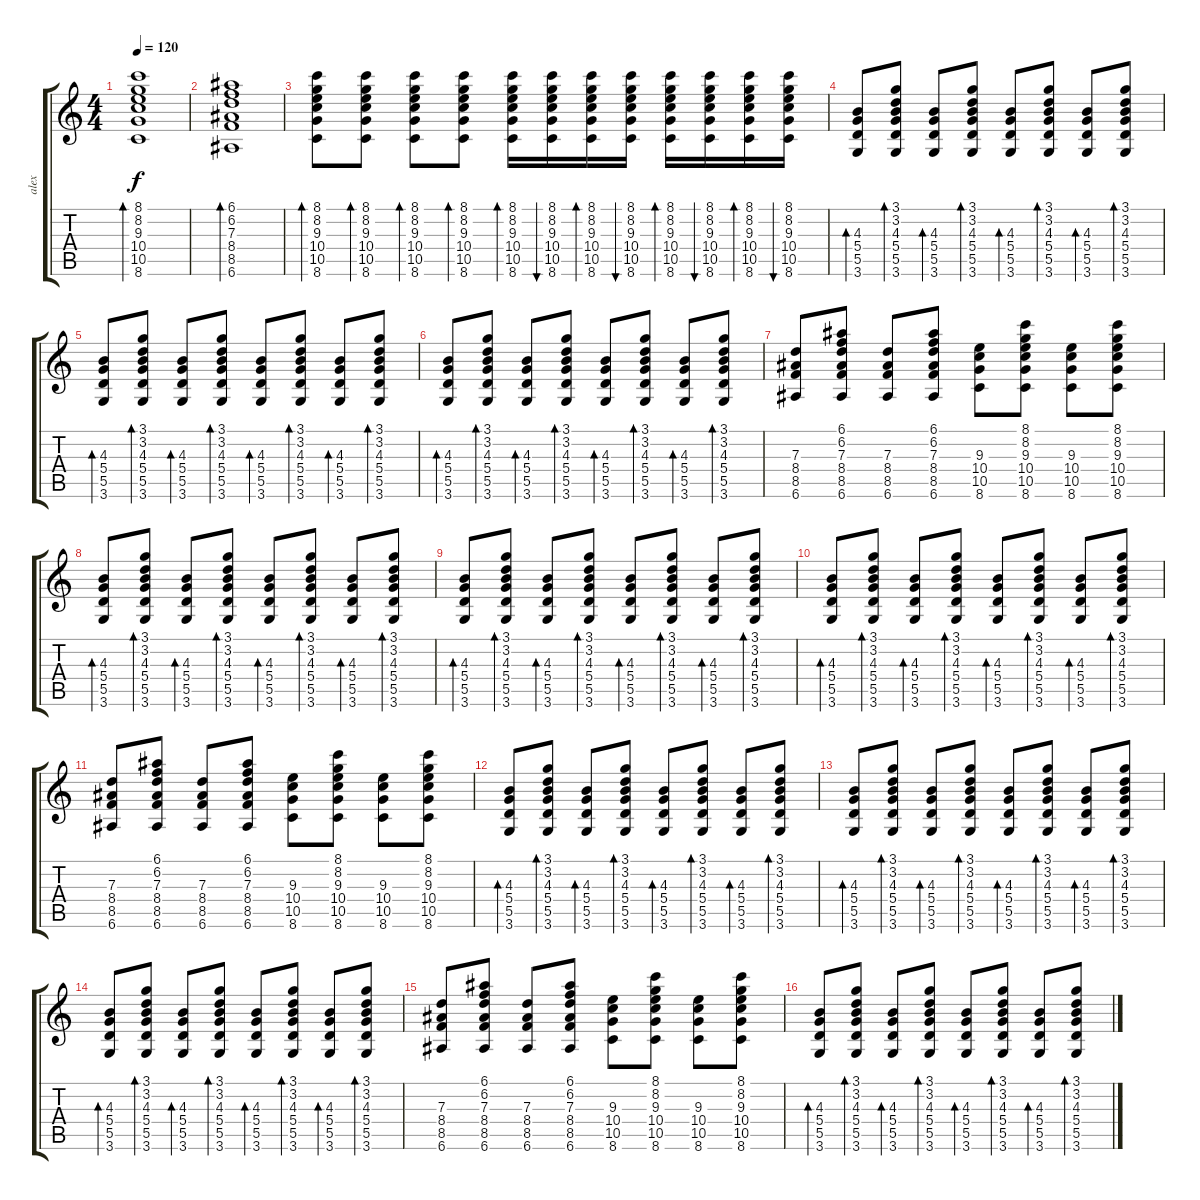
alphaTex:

\track ("alex" "alex") {instrument electricguitarclean}
\staff {score tabs}
\tuning (E4 B3 G3 D3 A2 E2) {hide}
\ts (4 4)
\tempo 120
\clef g2
\ks c
(8.1 8.2 9.3 10.4 10.5 8.6).1{bd 60 dy f} |
(6.1 6.2 7.3 8.4 8.5 6.6).1{bd 60} |
(8.1 8.2 9.3 10.4 10.5 8.6).8{bd 60} (8.1 8.2 9.3 10.4 10.5 8.6).8{bd 60} (8.1 8.2 9.3 10.4 10.5 8.6).8{bd 60} (8.1 8.2 9.3 10.4 10.5 8.6).8{bd 60} (8.1 8.2 9.3 10.4 10.5 8.6).16{bd 60} (8.1 8.2 9.3 10.4 10.5 8.6).16{bu 60} (8.1 8.2 9.3 10.4 10.5 8.6).16{bd 60} (8.1 8.2 9.3 10.4 10.5 8.6).16{bu 60} (8.1 8.2 9.3 10.4 10.5 8.6).16{bd 60} (8.1 8.2 9.3 10.4 10.5 8.6).16{bu 60} (8.1 8.2 9.3 10.4 10.5 8.6).16{bd 60} (8.1 8.2 9.3 10.4 10.5 8.6).16{bu 60} |
(4.3 5.4 5.5 3.6).8{bd 60} (3.1 3.2 4.3 5.4 5.5 3.6).8{bd 60} (4.3 5.4 5.5 3.6).8{bd 60} (3.1 3.2 4.3 5.4 5.5 3.6).8{bd 60} (4.3 5.4 5.5 3.6).8{bd 60} (3.1 3.2 4.3 5.4 5.5 3.6).8{bd 60} (4.3 5.4 5.5 3.6).8{bd 60} (3.1 3.2 4.3 5.4 5.5 3.6).8{bd 60} |
(4.3 5.4 5.5 3.6).8{bd 60} (3.1 3.2 4.3 5.4 5.5 3.6).8{bd 60} (4.3 5.4 5.5 3.6).8{bd 60} (3.1 3.2 4.3 5.4 5.5 3.6).8{bd 60} (4.3 5.4 5.5 3.6).8{bd 60} (3.1 3.2 4.3 5.4 5.5 3.6).8{bd 60} (4.3 5.4 5.5 3.6).8{bd 60} (3.1 3.2 4.3 5.4 5.5 3.6).8{bd 60} |
(4.3 5.4 5.5 3.6).8{bd 60} (3.1 3.2 4.3 5.4 5.5 3.6).8{bd 60} (4.3 5.4 5.5 3.6).8{bd 60} (3.1 3.2 4.3 5.4 5.5 3.6).8{bd 60} (4.3 5.4 5.5 3.6).8{bd 60} (3.1 3.2 4.3 5.4 5.5 3.6).8{bd 60} (4.3 5.4 5.5 3.6).8{bd 60} (3.1 3.2 4.3 5.4 5.5 3.6).8{bd 60} |
(7.3 8.4 8.5 6.6).8 (6.1 6.2 7.3 8.4 8.5 6.6).8 (7.3 8.4 8.5 6.6).8 (6.1 6.2 7.3 8.4 8.5 6.6).8 (9.3 10.4 10.5 8.6).8 (8.1 8.2 9.3 10.4 10.5 8.6).8 (9.3 10.4 10.5 8.6).8 (8.1 8.2 9.3 10.4 10.5 8.6).8 |
(4.3 5.4 5.5 3.6).8{bd 60} (3.1 3.2 4.3 5.4 5.5 3.6).8{bd 60} (4.3 5.4 5.5 3.6).8{bd 60} (3.1 3.2 4.3 5.4 5.5 3.6).8{bd 60} (4.3 5.4 5.5 3.6).8{bd 60} (3.1 3.2 4.3 5.4 5.5 3.6).8{bd 60} (4.3 5.4 5.5 3.6).8{bd 60} (3.1 3.2 4.3 5.4 5.5 3.6).8{bd 60} |
(4.3 5.4 5.5 3.6).8{bd 60} (3.1 3.2 4.3 5.4 5.5 3.6).8{bd 60} (4.3 5.4 5.5 3.6).8{bd 60} (3.1 3.2 4.3 5.4 5.5 3.6).8{bd 60} (4.3 5.4 5.5 3.6).8{bd 60} (3.1 3.2 4.3 5.4 5.5 3.6).8{bd 60} (4.3 5.4 5.5 3.6).8{bd 60} (3.1 3.2 4.3 5.4 5.5 3.6).8{bd 60} |
(4.3 5.4 5.5 3.6).8{bd 60} (3.1 3.2 4.3 5.4 5.5 3.6).8{bd 60} (4.3 5.4 5.5 3.6).8{bd 60} (3.1 3.2 4.3 5.4 5.5 3.6).8{bd 60} (4.3 5.4 5.5 3.6).8{bd 60} (3.1 3.2 4.3 5.4 5.5 3.6).8{bd 60} (4.3 5.4 5.5 3.6).8{bd 60} (3.1 3.2 4.3 5.4 5.5 3.6).8{bd 60} |
(7.3 8.4 8.5 6.6).8 (6.1 6.2 7.3 8.4 8.5 6.6).8 (7.3 8.4 8.5 6.6).8 (6.1 6.2 7.3 8.4 8.5 6.6).8 (9.3 10.4 10.5 8.6).8 (8.1 8.2 9.3 10.4 10.5 8.6).8 (9.3 10.4 10.5 8.6).8 (8.1 8.2 9.3 10.4 10.5 8.6).8 |
(4.3 5.4 5.5 3.6).8{bd 60} (3.1 3.2 4.3 5.4 5.5 3.6).8{bd 60} (4.3 5.4 5.5 3.6).8{bd 60} (3.1 3.2 4.3 5.4 5.5 3.6).8{bd 60} (4.3 5.4 5.5 3.6).8{bd 60} (3.1 3.2 4.3 5.4 5.5 3.6).8{bd 60} (4.3 5.4 5.5 3.6).8{bd 60} (3.1 3.2 4.3 5.4 5.5 3.6).8{bd 60} |
(4.3 5.4 5.5 3.6).8{bd 60} (3.1 3.2 4.3 5.4 5.5 3.6).8{bd 60} (4.3 5.4 5.5 3.6).8{bd 60} (3.1 3.2 4.3 5.4 5.5 3.6).8{bd 60} (4.3 5.4 5.5 3.6).8{bd 60} (3.1 3.2 4.3 5.4 5.5 3.6).8{bd 60} (4.3 5.4 5.5 3.6).8{bd 60} (3.1 3.2 4.3 5.4 5.5 3.6).8{bd 60} |
(4.3 5.4 5.5 3.6).8{bd 60} (3.1 3.2 4.3 5.4 5.5 3.6).8{bd 60} (4.3 5.4 5.5 3.6).8{bd 60} (3.1 3.2 4.3 5.4 5.5 3.6).8{bd 60} (4.3 5.4 5.5 3.6).8{bd 60} (3.1 3.2 4.3 5.4 5.5 3.6).8{bd 60} (4.3 5.4 5.5 3.6).8{bd 60} (3.1 3.2 4.3 5.4 5.5 3.6).8{bd 60} |
(7.3 8.4 8.5 6.6).8 (6.1 6.2 7.3 8.4 8.5 6.6).8 (7.3 8.4 8.5 6.6).8 (6.1 6.2 7.3 8.4 8.5 6.6).8 (9.3 10.4 10.5 8.6).8 (8.1 8.2 9.3 10.4 10.5 8.6).8 (9.3 10.4 10.5 8.6).8 (8.1 8.2 9.3 10.4 10.5 8.6).8 |
(4.3 5.4 5.5 3.6).8{bd 60} (3.1 3.2 4.3 5.4 5.5 3.6).8{bd 60} (4.3 5.4 5.5 3.6).8{bd 60} (3.1 3.2 4.3 5.4 5.5 3.6).8{bd 60} (4.3 5.4 5.5 3.6).8{bd 60} (3.1 3.2 4.3 5.4 5.5 3.6).8{bd 60} (4.3 5.4 5.5 3.6).8{bd 60} (3.1 3.2 4.3 5.4 5.5 3.6).8{bd 60}
